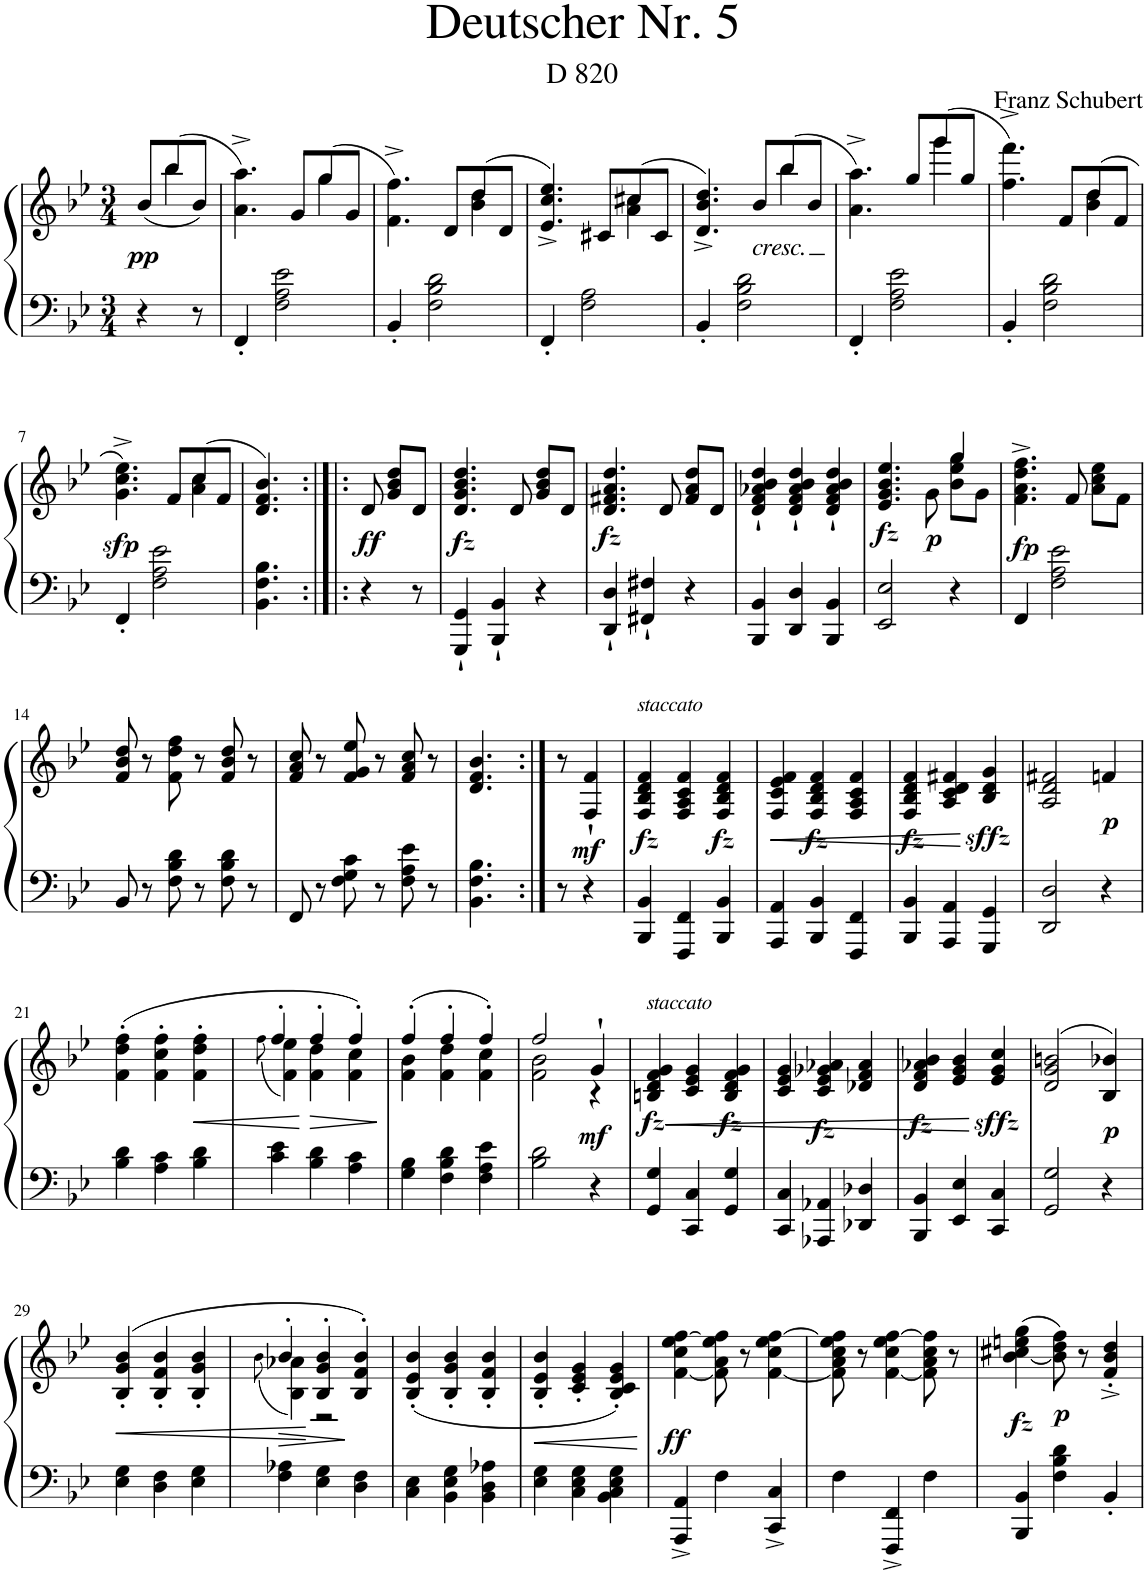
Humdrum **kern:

**kern	**kern	**dynam
*part1	*part1	*part1
*staff2	*staff1	*staff1/2
*I"Piano	*	*
*I'Pno.	*	*
*clefF4	*clefG2	*
*k[b-e-]	*k[b-e-]	*
*M3/4	*M3/4	*
=	=	=
*	*^	*
!	!	!	!LO:DY:b
4r	(<8b-/L	8ryy	pp
.	(8bb-/	4bb-\	.
8r	8b-/J)	.	.
=1	=1	=1	=1
4FF'/	4.a\^ 4.aa\^)	2ryy	.
2F\ 2A\ 2e-\	.	.	.
.	8g/L	.	.
.	(8gg/	4gg\	.
.	8g/J	.	.
=2	=2	=2	=2
4BB-'/	4.f\^ 4.ff\^)	2ryy	.
2F\ 2B-\ 2d\	.	.	.
.	8d/L	.	.
.	(8dd/	4b-\ 4dd\	.
.	8d/J	.	.
=3	=3	=3	=3
4FF'/	4.e-/^ 4.cc/^ 4.ee-/^)	2ryy	.
2F\ 2A\	.	.	.
.	8c#X/L	.	.
.	(8cc#X/	4a\ 4cc#\	.
.	8c#/J	.	.
=4	=4	=4	=4
4BB-'/	4.d/^ 4.b-/^ 4.dd/^)	2ryy	.
2F\ 2B-\ 2d\	.	.	.
!	!LO:TX:b:i:t=cresc.	!	!
.	8b-/L	.	.
.	(8bb-/	4bb-\	.
.	8b-/J	.	.
=5	=5	=5	=5
4FF'/	4.a\^ 4.aa\^)	2ryy	.
2F\ 2A\ 2e-\	.	.	.
.	8gg/L	.	.
.	(8ggg/	4ggg\	.
.	8gg/J	.	.
=6	=6	=6	=6
4BB-'/	4.ff\^ 4.fff\^)	2ryy	.
2F\ 2B-\ 2d\	.	.	.
.	8f/L	.	.
.	(8dd/	4b-\ 4dd\	.
.	8f/J	.	.
!!LO:LB:g=z	!!
=7	=7	=7	=7
!	!	!	!LO:DY:b
4FF'/	4.g\^ 4.cc\^ 4.ee-\^)	2ryy	sfp
2F\ 2A\ 2e-\	.	.	.
.	8f/L	.	.
.	(8cc/	4a\ 4cc\	.
.	8f/J	.	.
*	*v	*v	*
=8	=8	=8
4.BB-\ 4.F\ 4.B-\	4.d/ 4.f/ 4.b-/)	.
=8X1:|!|:	=8X1:|!|:	=8X1:|!|:
!	!	!LO:DY:b
4r	8d/	ff
.	8g/ 8b-/ 8dd/L	.
8r	8d/J	.
=9	=9	=9
!	!	!LO:DY:b
4GGG/` 4GG/`	4.d/ 4.g/ 4.b-/ 4.dd/	fz
4BBB-/` 4BB-/`	.	.
.	8d/	.
4r	8g/ 8b-/ 8dd/L	.
.	8d/J	.
=10	=10	=10
!	!	!LO:DY:b
4DD/` 4D/`	4.d/ 4.f#X/ 4.a/ 4.dd/	fz
4FF#X/` 4F#X/`	.	.
.	8d/	.
4r	8f#/ 8a/ 8dd/L	.
.	8d/J	.
=11	=11	=11
4BBB-/ 4BB-/	4d/` 4f/` 4a-X/` 4b-/` 4dd/`	.
4DD/ 4D/	4d/` 4f/` 4a-/` 4b-/` 4dd/`	.
4BBB-/ 4BB-/	4d/` 4f/` 4a-/` 4b-/` 4dd/`	.
=12	=12	=12
*	*^	*
!	!	!	!LO:DY:b
2EE-/ 2E-/	4.e-/ 4.g/ 4.b-/ 4.ee-/	4.ryy	fz
!	!	!	!LO:DY:b
.	8ryy	8g\	p
4r	4gg/	8b-\ 8ee-\ 8gg\L	.
.	.	8g\J	.
=13	=13	=13	=13
!	!	!	!LO:DY:b
*	*v	*v	*
4FF/	4.f\^ 4.a\^ 4.dd\^ 4.ff\^	fp
2F\ 2A\ 2e-\	.	.
.	8f/	.
.	8a\ 8cc\ 8ee-\L	.
.	8f\J	.
!!LO:LB:g=z
=14	=14	=14
8BB-/	8f/ 8b-/ 8dd/	.
8r	8r	.
8F\ 8B-\ 8d\	8f\ 8dd\ 8ff\	.
8r	8r	.
8F\ 8B-\ 8d\	8f/ 8b-/ 8dd/	.
8r	8r	.
=15	=15	=15
8FF/	8f/ 8a/ 8cc/	.
8r	8r	.
8F\ 8G\ 8c\	8f/ 8g/ 8ee-/	.
8r	8r	.
8F\ 8A\ 8e-\	8f/ 8a/ 8cc/	.
8r	8r	.
=16	=16	=16
4.BB-\ 4.F\ 4.B-\	4.d/ 4.f/ 4.b-/	.
=16X2:|!	=16X2:|!	=16X2:|!
8r	8r	.
!	!	!LO:DY:b
4r	4F/` 4f/`	mf
=17	=17	=17
!	!LO:TX:a:i:t=staccato	!
!	!	!LO:DY:b
4BBB-/ 4BB-/	4F/ 4B-/ 4d/ 4f/	fz
4FFF/ 4FF/	4F/ 4A/ 4c/ 4f/	.
!	!	!LO:DY:b
4BBB-/ 4BB-/	4F/ 4B-/ 4d/ 4f/	fz
=18	=18	=18
!	!	!LO:HP:b
4AAA/ 4AA/	4F/ 4c/ 4e-/ 4f/	<
!	!	!LO:DY:b
4BBB-/ 4BB-/	4F/ 4B-/ 4d/ 4f/	fz
4FFF/ 4FF/	4F/ 4A/ 4c/ 4f/	.
=19	=19	=19
!	!	!LO:DY:b
4BBB-/ 4BB-/	4F/ 4B-/ 4d/ 4f/	fz
4AAA/ 4AA/	4A/ 4c/ 4d/ 4f#X/	.
!	!	!LO:DY:n=1:b
4GGG/ 4GG/	4B-/ 4d/ 4g/	[ sffz
=20	=20	=20
2DD/ 2D/	2A/ 2d/ 2f#X/	.
!	!	!LO:DY:b
4r	4fn/	p
!!LO:LB:g=z
=21	=21	=21
4B-\ 4d\	(4f\' 4dd\' 4ff\'	.
4A\ 4c\	4f\' 4cc\' 4ff\'	.
!	!	!LO:HP:b
4B-\ 4d\	4f\' 4dd\' 4ff\'	<
=22	=22	=22
*	*^	*
.	.	(8qff\	.
4c\ 4e-\	4ff'/	4f\ 4ee-\)	.
!	!	!	!LO:HP:n=1:b
4B-\ 4d\	4ff'/	4f\ 4dd\	[ >
4A\ 4c\	4ff'/)	4f\ 4cc\	.
*	*v	*v	*
.	.	]
=23	=23	=23
*	*^	*
4G\ 4B-\	(4ff'/	4f\ 4b-\	.
4F\ 4B-\ 4d\	4ff'/	4f\ 4dd\	.
4F\ 4A\ 4e-\	4ff'/)	4f\ 4cc\	.
=24	=24	=24	=24
2B-\ 2d\	2ff/	2f\ 2b-\	.
!	!	!	!LO:DY:b
4r	4g`/	4r	mf
=25	=25	=25	=25
!	!LO:TX:a:i:t=staccato	!	!
!	!	!	!LO:HP:b
!	!	!	!LO:DY:n=1:b
*	*v	*v	*
4GG/ 4G/	4Bn/ 4d/ 4f/ 4g/	< fz
4CC/ 4C/	4c/ 4e-/ 4g/	.
!	!	!LO:DY:n=2:b
4GG/ 4G/	4B/ 4d/ 4f/ 4g/	fz
=26	=26	=26
4CC/ 4C/	4c/ 4e-/ 4g/	.
!	!	!LO:DY:b
4AAA-X/ 4AA-X/	4c/ 4e-/ 4g-X/ 4a-X/	fz
4DD-X/ 4D-X/	4d-X/ 4f/ 4a-/	.
=27	=27	=27
!	!	!LO:DY:b
4BBB-/ 4BB-/	4d/ 4f/ 4a-X/ 4b-/	fz
4EE-/ 4E-/	4e-/ 4g/ 4b-/	.
!	!	!LO:DY:n=1:b
4CC/ 4C/	4e-/ 4g/ 4cc/	[ sffz
=28	=28	=28
2GG/ 2G/	(>2d/ 2g/ 2bn/	.
!	!	!LO:DY:b
4r	4B-/ 4b-X/)	p
!!LO:LB:g=z
=29	=29	=29
!	!	!LO:HP:b
4E-\ 4G\	(4B-/' 4g/' 4b-/'	<
4D\ 4F\	4B-/' 4f/' 4b-/'	.
4E-\ 4G\	4B-/' 4g/' 4b-/'	.
=30	=30	=30
*	*^	*
.	.	(8qb-\	.
!	!	!	!LO:HP:b
4F\ 4A-X\	4b-'/	4B-\ 4a-X\)	>
4E-\ 4G\	4B-/' 4g/' 4b-/'	2r	[
4D\ 4F\	4B-/' 4f/' 4b-/')	.	]
*	*v	*v	*
=31	=31	=31
4C\ 4E-\	(4B-/' 4e-/' 4b-/'	.
4BB-\ 4E-\ 4G\	4B-/' 4g/' 4b-/'	.
4BB-\ 4D\ 4A-X\	4B-/' 4f/' 4b-/'	.
=32	=32	=32
!	!	!LO:HP:b
4E-\ 4G\	4B-/' 4e-/' 4b-/'	<
4C\ 4E-\ 4G\	4c/' 4e-/' 4g/'	.
4BB-\ 4C\ 4E-\ 4G\	4B-/' 4c/' 4e-/' 4g/')	.
.	.	[
=33	=33	=33
!	!	!LO:DY:b
4AAA/^ 4AA/^	[4f\ 4cc\ 4ee-\ [4ff\	ff
4F\	8f\] 8a\ 8ee-\ 8ff\]	.
.	8r	.
4CC/^ 4C/^	[4f\ 4cc\ 4ee-\ [4ff\	.
=34	=34	=34
4F\	8f\] 8a\ 8cc\ 8ee-\ 8ff\]	.
.	8r	.
4FFF/^ 4FF/^	[4f\ 4cc\ 4ee-\ [4ff\	.
4F\	8f\] 8a\ 8cc\ 8ff\]	.
.	8r	.
=35	=35	=35
!	!	!LO:DY:b
4BBB-/ 4BB-/	(>[4b-\ 4cc#X\ 4een\ 4gg\	fz
!	!	!LO:DY:b
4F\ 4B-\ 4d\	8b-\] 8dd\ 8ff\)	p
.	8r	.
4BB-'/	4f/'^ 4b-/'^ 4dd/'^	.
=	=	=
*-	*-	*-
